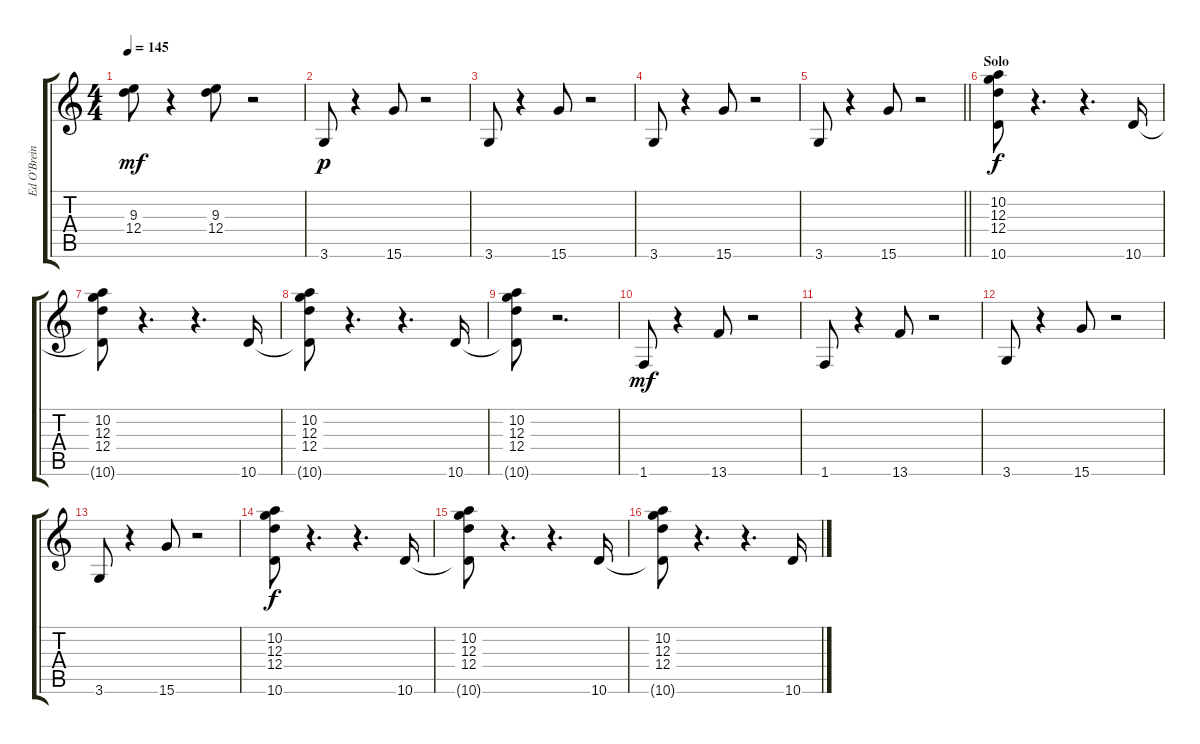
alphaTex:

\track ("Ed O'Brein" "Ed O'Brein") {instrument overdrivenguitar}
\staff {score tabs}
\tuning (E4 B3 G3 D3 A2 E2) {hide}
\ts (4 4)
\tempo 145
\clef g2
\ks c
(9.3 12.4).8{dy mf} r.4 (9.3 12.4).8 r.2 |
3.6.8{dy p} r.4 15.6.8 r.2 |
3.6.8 r.4 15.6.8 r.2 |
3.6.8 r.4 15.6.8 r.2 |
\barLineRight lightlight
3.6.8 r.4 15.6.8 r.2 |
\section ("" "Solo")
(10.2 12.3 12.4 10.6).8{dy f} r.4{d} r.4{d} 10.6.16 |
(10.2 12.3 12.4 10.6{t}).8 r.4{d} r.4{d} 10.6.16 |
(10.2 12.3 12.4 10.6{t}).8 r.4{d} r.4{d} 10.6.16 |
(10.2 12.3 12.4 10.6{t}).8 r.2{d} |
1.6.8{dy mf} r.4 13.6.8 r.2 |
1.6.8 r.4 13.6.8 r.2 |
3.6.8 r.4 15.6.8 r.2 |
3.6.8 r.4 15.6.8 r.2 |
(10.2 12.3 12.4 10.6).8{dy f} r.4{d} r.4{d} 10.6.16 |
(10.2 12.3 12.4 10.6{t}).8 r.4{d} r.4{d} 10.6.16 |
(10.2 12.3 12.4 10.6{t}).8 r.4{d} r.4{d} 10.6.16
